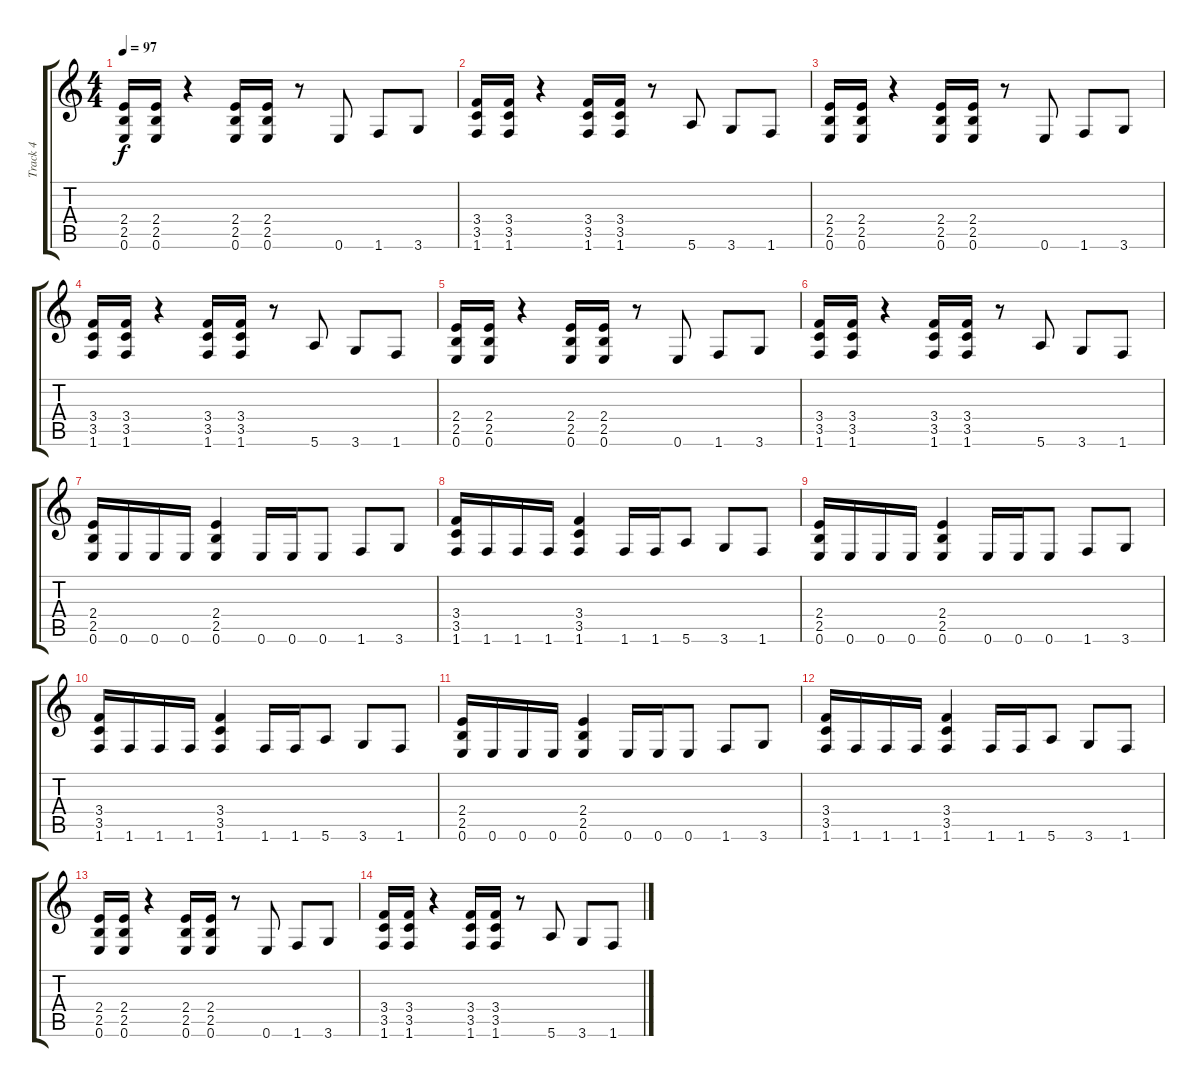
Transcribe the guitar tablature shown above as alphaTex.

\track ("Track 4" "Track 4") {instrument distortionguitar}
\staff {score tabs}
\tuning (E4 B3 G3 D3 A2 E2) {hide}
\ts (4 4)
\tempo 97
\clef g2
\ks c
(2.4 2.5 0.6).16{dy f} (2.4 2.5 0.6).16 r.4 (2.4 2.5 0.6).16 (2.4 2.5 0.6).16 r.8 0.6.8 1.6.8 3.6.8 |
(3.4 3.5 1.6).16 (3.4 3.5 1.6).16 r.4 (3.4 3.5 1.6).16 (3.4 3.5 1.6).16 r.8 5.6.8 3.6.8 1.6.8 |
(2.4 2.5 0.6).16 (2.4 2.5 0.6).16 r.4 (2.4 2.5 0.6).16 (2.4 2.5 0.6).16 r.8 0.6.8 1.6.8 3.6.8 |
(3.4 3.5 1.6).16 (3.4 3.5 1.6).16 r.4 (3.4 3.5 1.6).16 (3.4 3.5 1.6).16 r.8 5.6.8 3.6.8 1.6.8 |
(2.4 2.5 0.6).16 (2.4 2.5 0.6).16 r.4 (2.4 2.5 0.6).16 (2.4 2.5 0.6).16 r.8 0.6.8 1.6.8 3.6.8 |
(3.4 3.5 1.6).16 (3.4 3.5 1.6).16 r.4 (3.4 3.5 1.6).16 (3.4 3.5 1.6).16 r.8 5.6.8 3.6.8 1.6.8 |
(2.4 2.5 0.6).16 0.6.16 0.6.16 0.6.16 (2.4 2.5 0.6).4 0.6.16 0.6.16 0.6.8 1.6.8 3.6.8 |
(3.4 3.5 1.6).16 1.6.16 1.6.16 1.6.16 (3.4 3.5 1.6).4 1.6.16 1.6.16 5.6.8 3.6.8 1.6.8 |
(2.4 2.5 0.6).16 0.6.16 0.6.16 0.6.16 (2.4 2.5 0.6).4 0.6.16 0.6.16 0.6.8 1.6.8 3.6.8 |
(3.4 3.5 1.6).16 1.6.16 1.6.16 1.6.16 (3.4 3.5 1.6).4 1.6.16 1.6.16 5.6.8 3.6.8 1.6.8 |
(2.4 2.5 0.6).16 0.6.16 0.6.16 0.6.16 (2.4 2.5 0.6).4 0.6.16 0.6.16 0.6.8 1.6.8 3.6.8 |
(3.4 3.5 1.6).16 1.6.16 1.6.16 1.6.16 (3.4 3.5 1.6).4 1.6.16 1.6.16 5.6.8 3.6.8 1.6.8 |
(2.4 2.5 0.6).16 (2.4 2.5 0.6).16 r.4 (2.4 2.5 0.6).16 (2.4 2.5 0.6).16 r.8 0.6.8 1.6.8 3.6.8 |
(3.4 3.5 1.6).16 (3.4 3.5 1.6).16 r.4 (3.4 3.5 1.6).16 (3.4 3.5 1.6).16 r.8 5.6.8 3.6.8 1.6.8
